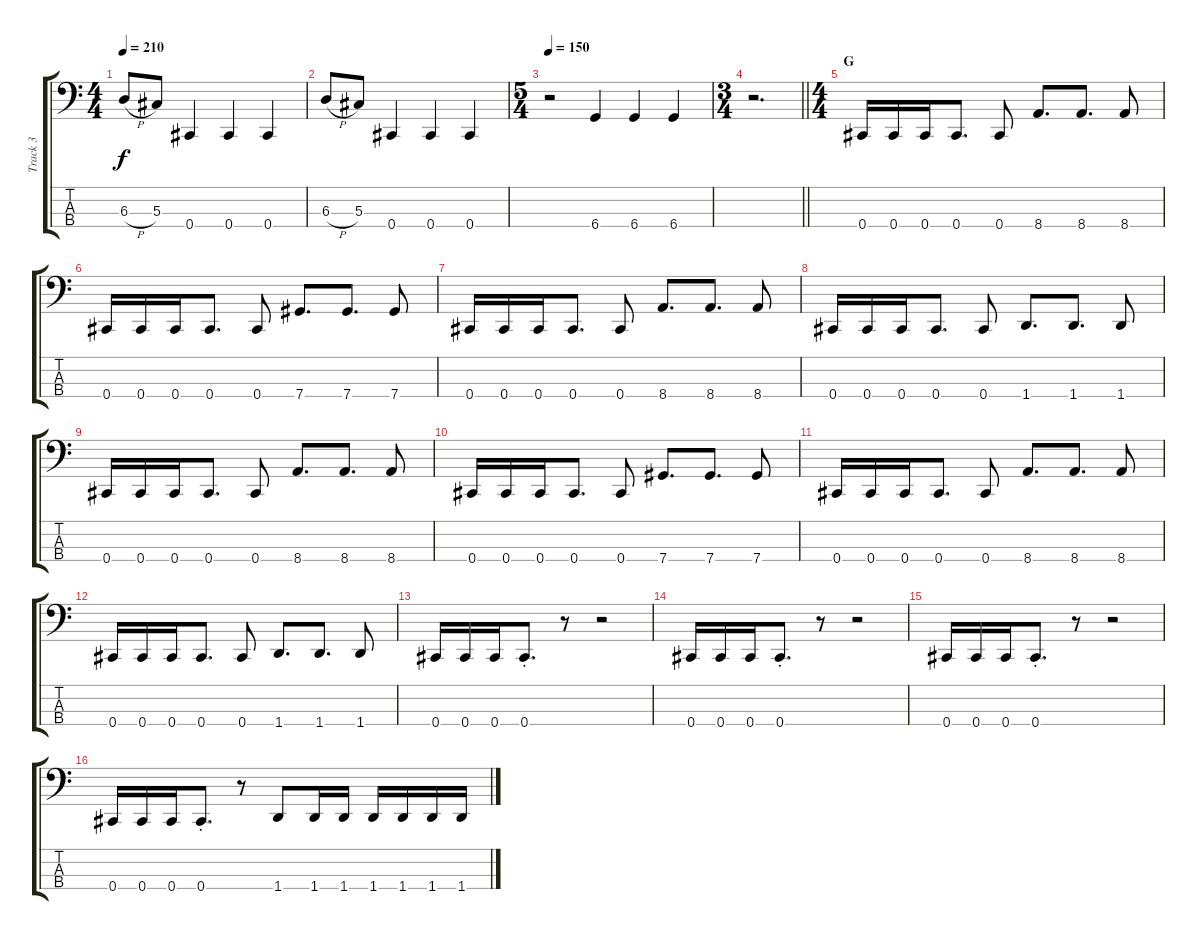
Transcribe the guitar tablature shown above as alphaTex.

\track ("Track 3" "Track 3") {instrument electricbasspick}
\staff {score tabs}
\tuning (Gb2 Db2 Ab1 Db1) {hide}
\ts (4 4)
\tempo 210
\clef f4
\ks c
6.3{h}.8{dy f} 5.3.8 0.4.4 0.4.4 0.4.4 |
6.3{h}.8 5.3.8 0.4.4 0.4.4 0.4.4 |
\ts (5 4)
\tempo 150
r.2 6.4.4 6.4.4 6.4.4 |
\ts (3 4)
\barLineRight lightlight
r.2{d} |
\ts (4 4)
\section ("" "G")
0.4.16 0.4.16 0.4.16 0.4.8{d} 0.4.8 8.4.8{d} 8.4.8{d} 8.4.8 |
0.4.16 0.4.16 0.4.16 0.4.8{d} 0.4.8 7.4.8{d} 7.4.8{d} 7.4.8 |
0.4.16 0.4.16 0.4.16 0.4.8{d} 0.4.8 8.4.8{d} 8.4.8{d} 8.4.8 |
0.4.16 0.4.16 0.4.16 0.4.8{d} 0.4.8 1.4.8{d} 1.4.8{d} 1.4.8 |
0.4.16 0.4.16 0.4.16 0.4.8{d} 0.4.8 8.4.8{d} 8.4.8{d} 8.4.8 |
0.4.16 0.4.16 0.4.16 0.4.8{d} 0.4.8 7.4.8{d} 7.4.8{d} 7.4.8 |
0.4.16 0.4.16 0.4.16 0.4.8{d} 0.4.8 8.4.8{d} 8.4.8{d} 8.4.8 |
0.4.16 0.4.16 0.4.16 0.4.8{d} 0.4.8 1.4.8{d} 1.4.8{d} 1.4.8 |
0.4.16 0.4.16 0.4.16 0.4{st}.8{d} r.8 r.2 |
0.4.16 0.4.16 0.4.16 0.4{st}.8{d} r.8 r.2 |
0.4.16 0.4.16 0.4.16 0.4{st}.8{d} r.8 r.2 |
0.4.16 0.4.16 0.4.16 0.4{st}.8{d} r.8 1.4.8 1.4.16 1.4.16 1.4.16 1.4.16 1.4.16 1.4.16
